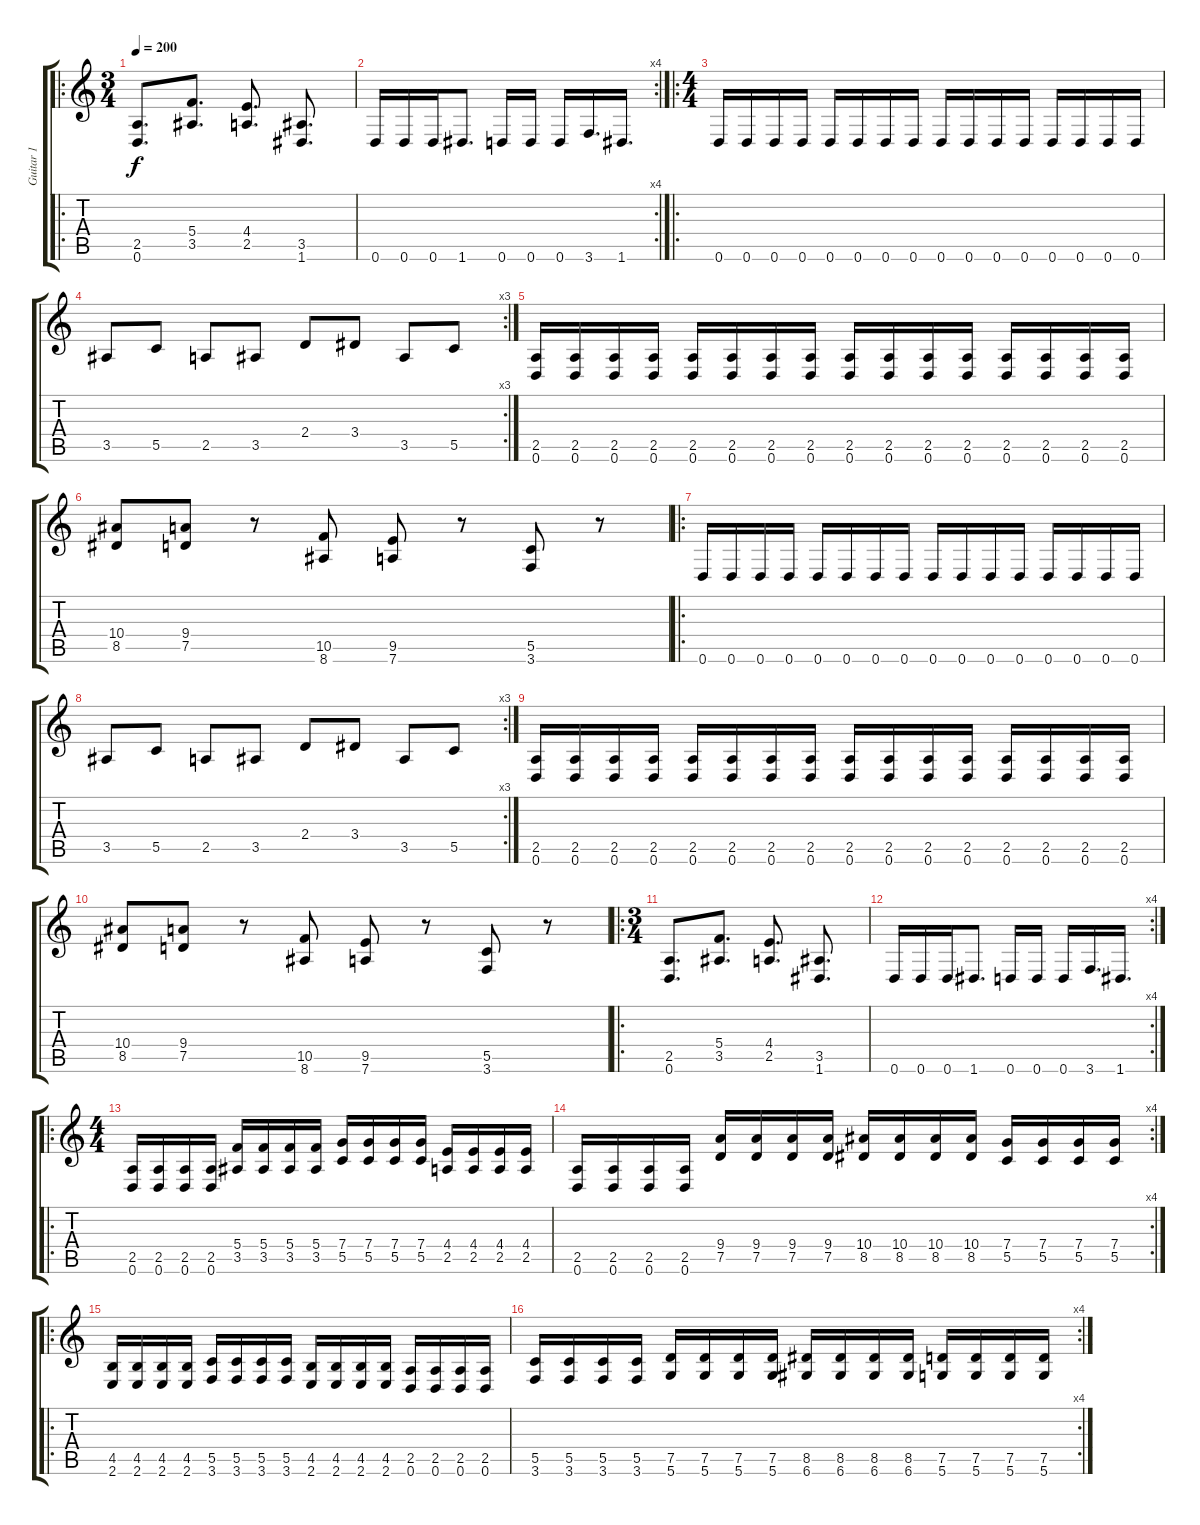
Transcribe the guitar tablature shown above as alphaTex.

\track ("Guitar 1" "Guitar 1") {instrument distortionguitar}
\staff {score tabs}
\tuning (D4 A3 F3 C3 G2 D2) {hide}
\ro
\ts (3 4)
\tempo 200
\clef g2
\ks c
(2.5 0.6).8{d dy f} (5.4 3.5).8{d} (4.4 2.5).8{d} (3.5 1.6).8{d} |
\rc 4
0.6.16 0.6.16 0.6.16 1.6.8{d} 0.6.16 0.6.16 0.6.16 3.6.16{d} 1.6.16{d} |
\ro
\ts (4 4)
0.6.16 0.6.16 0.6.16 0.6.16 0.6.16 0.6.16 0.6.16 0.6.16 0.6.16 0.6.16 0.6.16 0.6.16 0.6.16 0.6.16 0.6.16 0.6.16 |
\rc 3
3.5.8 5.5.8 2.5.8 3.5.8 2.4.8 3.4.8 3.5.8 5.5.8 |
(2.5 0.6).16 (2.5 0.6).16 (2.5 0.6).16 (2.5 0.6).16 (2.5 0.6).16 (2.5 0.6).16 (2.5 0.6).16 (2.5 0.6).16 (2.5 0.6).16 (2.5 0.6).16 (2.5 0.6).16 (2.5 0.6).16 (2.5 0.6).16 (2.5 0.6).16 (2.5 0.6).16 (2.5 0.6).16 |
(10.4 8.5).8 (9.4 7.5).8 r.8 (10.5 8.6).8 (9.5 7.6).8 r.8 (5.5 3.6).8 r.8 |
\ro
0.6.16 0.6.16 0.6.16 0.6.16 0.6.16 0.6.16 0.6.16 0.6.16 0.6.16 0.6.16 0.6.16 0.6.16 0.6.16 0.6.16 0.6.16 0.6.16 |
\rc 3
3.5.8 5.5.8 2.5.8 3.5.8 2.4.8 3.4.8 3.5.8 5.5.8 |
(2.5 0.6).16 (2.5 0.6).16 (2.5 0.6).16 (2.5 0.6).16 (2.5 0.6).16 (2.5 0.6).16 (2.5 0.6).16 (2.5 0.6).16 (2.5 0.6).16 (2.5 0.6).16 (2.5 0.6).16 (2.5 0.6).16 (2.5 0.6).16 (2.5 0.6).16 (2.5 0.6).16 (2.5 0.6).16 |
(10.4 8.5).8 (9.4 7.5).8 r.8 (10.5 8.6).8 (9.5 7.6).8 r.8 (5.5 3.6).8 r.8 |
\ro
\ts (3 4)
(2.5 0.6).8{d} (5.4 3.5).8{d} (4.4 2.5).8{d} (3.5 1.6).8{d} |
\rc 4
0.6.16 0.6.16 0.6.16 1.6.8{d} 0.6.16 0.6.16 0.6.16 3.6.16{d} 1.6.16{d} |
\ro
\ts (4 4)
(2.5 0.6).16 (2.5 0.6).16 (2.5 0.6).16 (2.5 0.6).16 (5.4 3.5).16 (5.4 3.5).16 (5.4 3.5).16 (5.4 3.5).16 (7.4 5.5).16 (7.4 5.5).16 (7.4 5.5).16 (7.4 5.5).16 (4.4 2.5).16 (4.4 2.5).16 (4.4 2.5).16 (4.4 2.5).16 |
\rc 4
(2.5 0.6).16 (2.5 0.6).16 (2.5 0.6).16 (2.5 0.6).16 (9.4 7.5).16 (9.4 7.5).16 (9.4 7.5).16 (9.4 7.5).16 (10.4 8.5).16 (10.4 8.5).16 (10.4 8.5).16 (10.4 8.5).16 (7.4 5.5).16 (7.4 5.5).16 (7.4 5.5).16 (7.4 5.5).16 |
\ro
(4.5 2.6).16 (4.5 2.6).16 (4.5 2.6).16 (4.5 2.6).16 (5.5 3.6).16 (5.5 3.6).16 (5.5 3.6).16 (5.5 3.6).16 (4.5 2.6).16 (4.5 2.6).16 (4.5 2.6).16 (4.5 2.6).16 (2.5 0.6).16 (2.5 0.6).16 (2.5 0.6).16 (2.5 0.6).16 |
\rc 4
(5.5 3.6).16 (5.5 3.6).16 (5.5 3.6).16 (5.5 3.6).16 (7.5 5.6).16 (7.5 5.6).16 (7.5 5.6).16 (7.5 5.6).16 (8.5 6.6).16 (8.5 6.6).16 (8.5 6.6).16 (8.5 6.6).16 (7.5 5.6).16 (7.5 5.6).16 (7.5 5.6).16 (7.5 5.6).16
